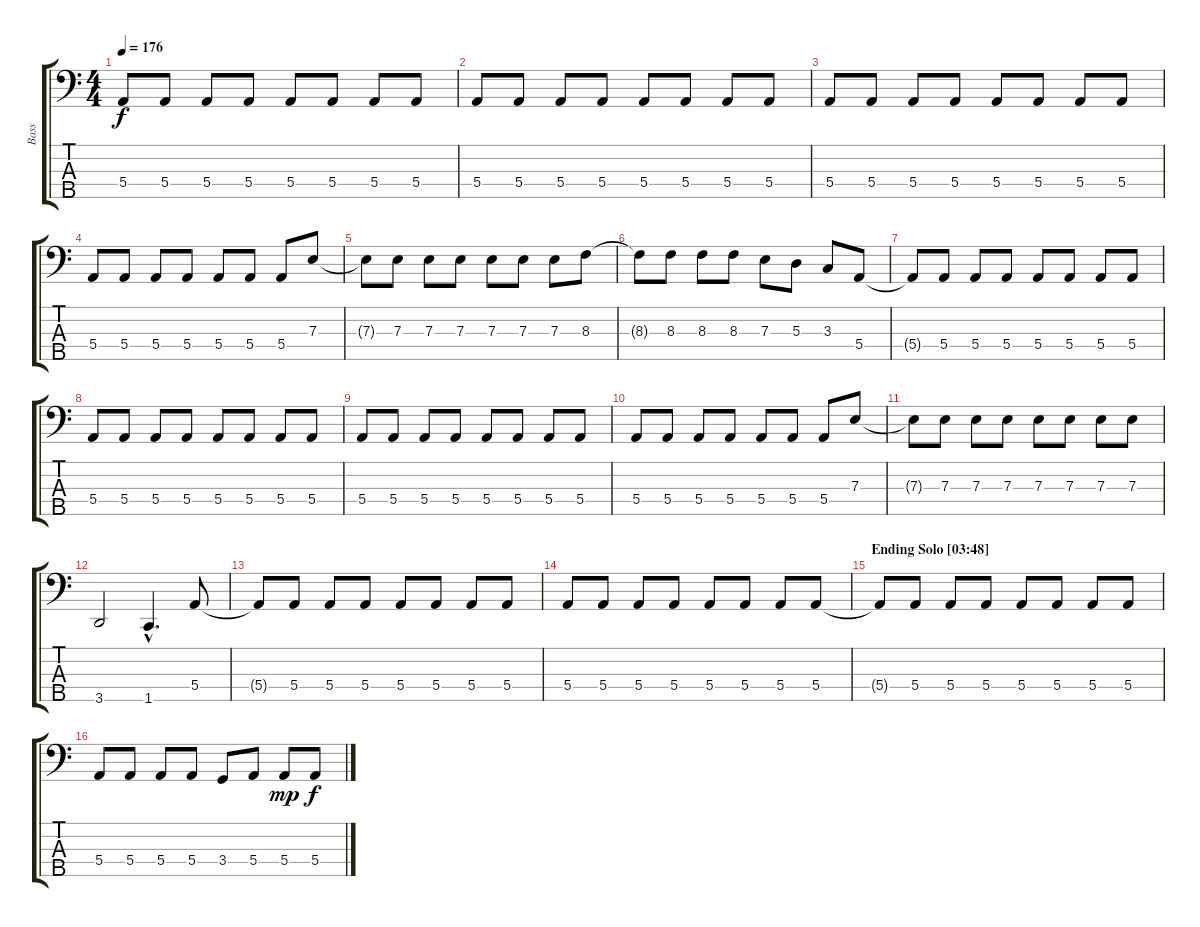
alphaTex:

\track ("Bass" "Bass") {instrument electricbassfinger}
\staff {score tabs}
\tuning (G2 D2 A1 E1 B0) {hide}
\ts (4 4)
\tempo 176
\clef f4
\ks c
5.4.8{dy f} 5.4.8 5.4.8 5.4.8 5.4.8 5.4.8 5.4.8 5.4.8 |
5.4.8 5.4.8 5.4.8 5.4.8 5.4.8 5.4.8 5.4.8 5.4.8 |
5.4.8 5.4.8 5.4.8 5.4.8 5.4.8 5.4.8 5.4.8 5.4.8 |
5.4.8 5.4.8 5.4.8 5.4.8 5.4.8 5.4.8 5.4.8 7.3.8 |
7.3{t}.8 7.3.8 7.3.8 7.3.8 7.3.8 7.3.8 7.3.8 8.3.8 |
8.3{t}.8 8.3.8 8.3.8 8.3.8 7.3.8 5.3.8 3.3.8 5.4.8 |
\section ("" "")
5.4{t}.8 5.4.8 5.4.8 5.4.8 5.4.8 5.4.8 5.4.8 5.4.8 |
5.4.8 5.4.8 5.4.8 5.4.8 5.4.8 5.4.8 5.4.8 5.4.8 |
5.4.8 5.4.8 5.4.8 5.4.8 5.4.8 5.4.8 5.4.8 5.4.8 |
5.4.8 5.4.8 5.4.8 5.4.8 5.4.8 5.4.8 5.4.8 7.3.8 |
7.3{t}.8 7.3.8 7.3.8 7.3.8 7.3.8 7.3.8 7.3.8 7.3.8 |
3.5.2 1.5{hac}.4{d} 5.4.8 |
5.4{t}.8 5.4.8 5.4.8 5.4.8 5.4.8 5.4.8 5.4.8 5.4.8 |
5.4.8 5.4.8 5.4.8 5.4.8 5.4.8 5.4.8 5.4.8 5.4.8 |
\section ("" "Ending Solo [03:48]")
5.4{t}.8 5.4.8 5.4.8 5.4.8 5.4.8 5.4.8 5.4.8 5.4.8 |
5.4.8 5.4.8 5.4.8 5.4.8 3.4.8 5.4.8 5.4.8{dy mp} 5.4.8{dy f}
